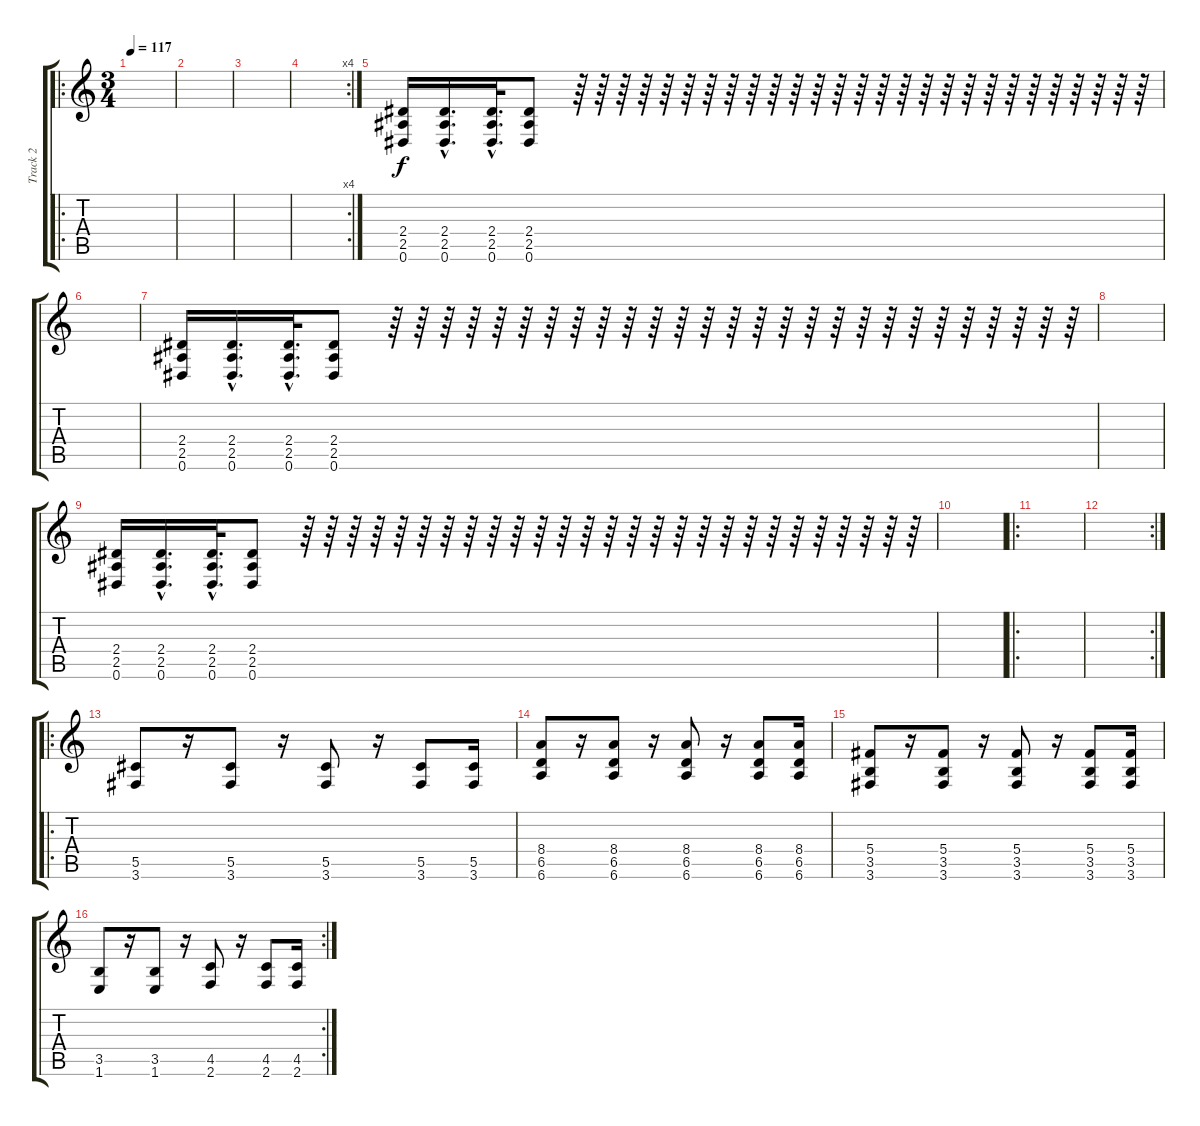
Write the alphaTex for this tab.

\track ("Track 2" "Track 2") {instrument distortionguitar}
\staff {score tabs}
\tuning (Eb4 Bb3 Gb3 Db3 Ab2 Eb2) {hide}
\ro
\ts (3 4)
\tempo 117
\clef g2
\ks c
|
|
|
\rc 4
|
(2.4 2.5 0.6).16 (2.4{hac} 2.5{hac} 0.6{hac}).16{d} (2.4{hac} 2.5{hac} 0.6{hac}).32{d} (2.4 2.5 0.6).8 r.64 r.64 r.64 r.64 r.64 r.64 r.64 r.64 r.64 r.64 r.64 r.64 r.64 r.64 r.64 r.64 r.64 r.64 r.64 r.64 r.64 r.64 r.64 r.64 r.64 r.64 r.64 |
|
(2.4 2.5 0.6).16 (2.4{hac} 2.5{hac} 0.6{hac}).16{d} (2.4{hac} 2.5{hac} 0.6{hac}).32{d} (2.4 2.5 0.6).8 r.64 r.64 r.64 r.64 r.64 r.64 r.64 r.64 r.64 r.64 r.64 r.64 r.64 r.64 r.64 r.64 r.64 r.64 r.64 r.64 r.64 r.64 r.64 r.64 r.64 r.64 r.64 |
|
(2.4 2.5 0.6).16 (2.4{hac} 2.5{hac} 0.6{hac}).16{d} (2.4{hac} 2.5{hac} 0.6{hac}).32{d} (2.4 2.5 0.6).8 r.64 r.64 r.64 r.64 r.64 r.64 r.64 r.64 r.64 r.64 r.64 r.64 r.64 r.64 r.64 r.64 r.64 r.64 r.64 r.64 r.64 r.64 r.64 r.64 r.64 r.64 r.64 |
|
\ro
|
\rc 2
|
\ro
(5.5 3.6).8 r.16 (5.5 3.6).8 r.16 (5.5 3.6).8 r.16 (5.5 3.6).8 (5.5 3.6).16 |
(8.4 6.5 6.6).8 r.16 (8.4 6.5 6.6).8 r.16 (8.4 6.5 6.6).8 r.16 (8.4 6.5 6.6).8 (8.4 6.5 6.6).16 |
(5.4 3.5 3.6).8 r.16 (5.4 3.5 3.6).8 r.16 (5.4 3.5 3.6).8 r.16 (5.4 3.5 3.6).8 (5.4 3.5 3.6).16 |
\rc 2
(3.5 1.6).8 r.16 (3.5 1.6).8 r.16 (4.5 2.6).8 r.16 (4.5 2.6).8 (4.5 2.6).16
